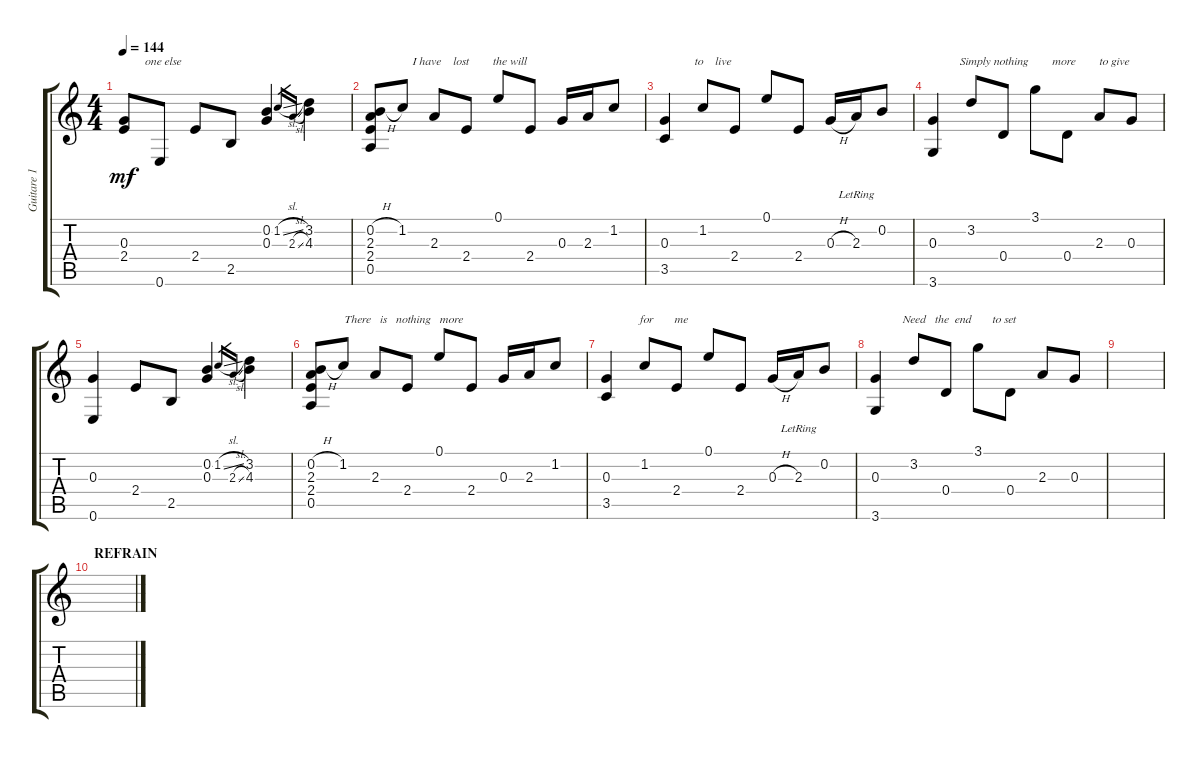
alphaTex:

\track ("Guitare 1  ( Acoustique )" "Guitare 1 ") {instrument acousticguitarsteel}
\staff {score tabs}
\tuning (E4 B3 G3 D3 A2 E2) {hide}
\ts (4 4)
\tempo 144
\clef g2
\ks c
(0.3 2.4).8{txt "       one else" dy mf} 0.6.8 2.4.8 2.5.8 (0.2 0.3).4 1.2{sl}.16{gr} 2.3{sl}.16{gr} (3.2 4.3).4 |
(0.2{h} 2.3 2.4 0.5).8{txt "              I have    lost        the will"} 1.2.8 2.3.8 2.4.8 0.1.8 2.4.8 0.3.16 2.3.16 1.2.8 |
(0.3 3.5).4{txt "          to    live"} 1.2.8 2.4.8 0.1.8 2.4.8 0.3{h}.16 2.3{lr}.16 0.2.8 |
(0.3 3.6).4{txt "         Simply nothing        more        to give"} 3.2.8 0.4.8 3.1.8 0.4.8 2.3.8 0.3.8 |
(0.3 0.6).4 2.4.8 2.5.8 (0.2 0.3).4 1.2{sl}.16{gr} 2.3{sl}.16{gr} (3.2 4.3).4 |
(0.2{h} 2.3 2.4 0.5).8{txt "           There   is   nothing   more"} 1.2.8 2.3.8 2.4.8 0.1.8 2.4.8 0.3.16 2.3.16 1.2.8 |
(0.3 3.5).4{txt "           for       me"} 1.2.8 2.4.8 0.1.8 2.4.8 0.3{h}.16 2.3{lr}.16 0.2.8 |
(0.3 3.6).4{txt "         Need   the  end       to set"} 3.2.8 0.4.8 3.1.8 0.4.8 2.3.8 0.3.8 |
|
\section ("" "REFRAIN")
